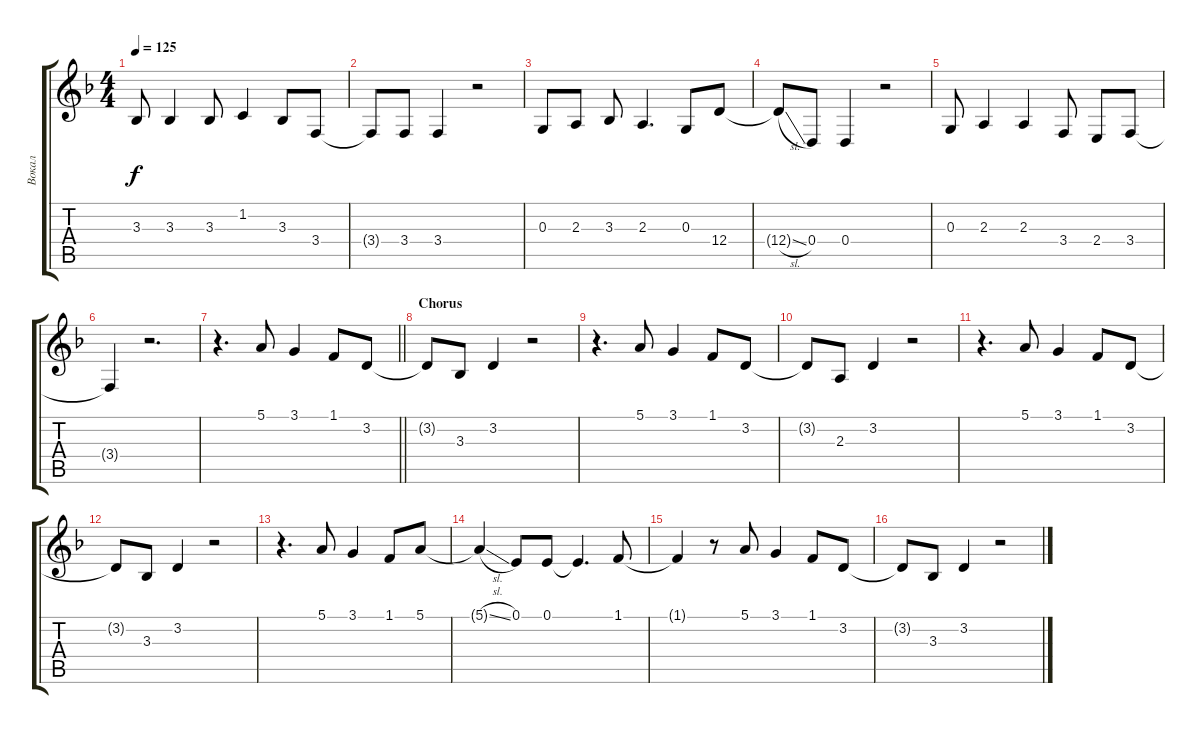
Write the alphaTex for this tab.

\track ("Вокал" "Вокал") {instrument trumpet}
\staff {score tabs}
\tuning (E4 B3 G3 D3 A2 E2) {hide}
\ts (4 4)
\tempo 125
\clef g2
\ks dminor
3.3.8{dy f} 3.3.4 3.3.8 1.2.4 3.3.8 3.4.8 |
3.4{t}.8 3.4.8 3.4.4 r.2 |
0.3.8 2.3.8 3.3.8 2.3.4{d} 0.3.8 12.4.8 |
12.4{sl t}.8 0.4.8 0.4.4 r.2 |
0.3.8 2.3.4 2.3.4 3.4.8 2.4.8 3.4.8 |
3.4{t}.4 r.2{d} |
\barLineRight lightlight
r.4{d} 5.1.8 3.1.4 1.1.8 3.2.8 |
\section ("" "Chorus")
3.2{t}.8 3.3.8 3.2.4 r.2 |
r.4{d} 5.1.8 3.1.4 1.1.8 3.2.8 |
3.2{t}.8 2.3.8 3.2.4 r.2 |
r.4{d} 5.1.8 3.1.4 1.1.8 3.2.8 |
3.2{t}.8 3.3.8 3.2.4 r.2 |
r.4{d} 5.1.8 3.1.4 1.1.8 5.1.8 |
5.1{sl t}.4 0.1.8 0.1.8 0.1{t}.4{d} 1.1.8 |
1.1{t}.4 r.8 5.1.8 3.1.4 1.1.8 3.2.8 |
3.2{t}.8 3.3.8 3.2.4 r.2
